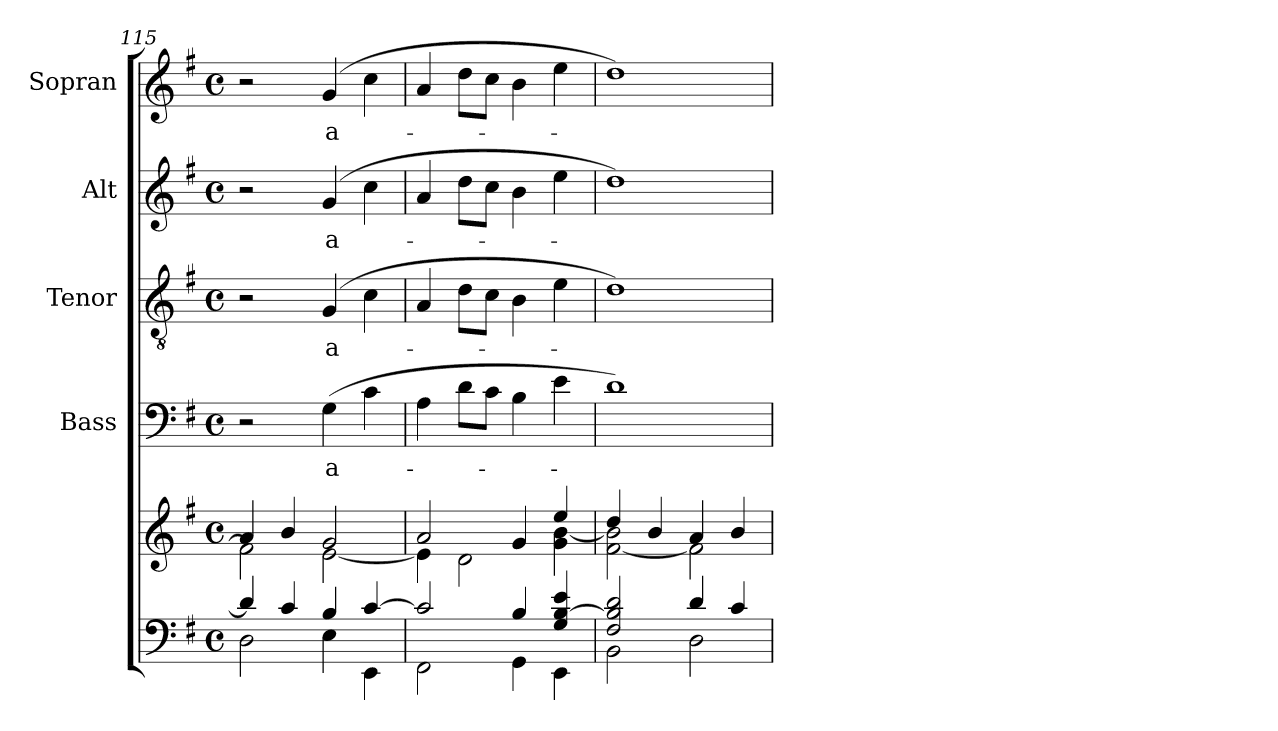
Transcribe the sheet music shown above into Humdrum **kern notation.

**kern	**kern	**kern	**text	**kern	**text	**kern	**text	**kern	**text
*part5	*part5	*part4	*part4	*part3	*part3	*part2	*part2	*part1	*part1
*staff6	*staff5	*staff4	*staff4	*staff3	*staff3	*staff2	*staff2	*staff1	*staff1
*	*	*I"Bass	*	*I"Tenor	*	*I"Alt	*	*I"Sopran	*
*	*	*I'B.	*	*I'T.	*	*I'A.	*	*I'S.	*
*clefF4	*clefG2	*clefF4	*	*clefGv2	*	*clefG2	*	*clefG2	*
*k[f#]	*k[f#]	*k[f#]	*	*k[f#]	*	*k[f#]	*	*k[f#]	*
*G:	*G:	*G:	*	*G:	*	*G:	*	*G:	*
*M4/4	*M4/4	*M4/4	*	*M4/4	*	*M4/4	*	*M4/4	*
*met(c)	*met(c)	*met(c)	*	*met(c)	*	*met(c)	*	*met(c)	*
=115	=115	=115	=115	=115	=115	=115	=115	=115	=115
*^	*^	*	*	*	*	*	*	*	*
4d/]	2D\	4a/	2f#\]	2r	.	2r	.	2r	.	2r	.
4c/	.	4b/	.	.	.	.	.	.	.	.	.
!	!	!	!	!	!LO:LY:b	!	!LO:LY:b	!	!LO:LY:b	!	!LO:LY:b
4B/	4E\	2g/	[<2e\	(>4G\	a-	(4G/	a-	(4g/	a-	(4g/	a-
[>4c/	4EE\	.	.	4c\	.	4c\	.	4cc\	.	4cc\	.
=116	=116	=116	=116	=116	=116	=116	=116	=116	=116	=116	=116
2c/]	2FF#\	2a/	4e\]	4A\	.	4A/	.	4a/	.	4a/	.
.	.	.	2d\	8d\L	.	8d\L	.	8dd\L	.	8dd\L	.
.	.	.	.	8c\J	.	8c\J	.	8cc\J	.	8cc\J	.
4B/	4GG\	4g/	.	4B\	.	4B\	.	4b\	.	4b\	.
4G/ [>4B/ 4e/	4EE\	4ee/	4g\ [<4b\	4e\	.	4e\	.	4ee\	.	4ee\	.
=117	=117	=117	=117	=117	=117	=117	=117	=117	=117	=117	=117
2F#/ 2B/] 2d/	2BB\	4dd/	[<2f#\ 2b\]	1d)	.	1d)	.	1dd)	.	1dd)	.
.	.	4b/	.	.	.	.	.	.	.	.	.
4d/	2D\	4a/	2f#\]	.	.	.	.	.	.	.	.
4c/	.	4b/	.	.	.	.	.	.	.	.	.
*v	*v	*	*	*	*	*	*	*	*	*	*
*	*v	*v	*	*	*	*	*	*	*	*
=	=	=	=	=	=	=	=	=	=
*-	*-	*-	*-	*-	*-	*-	*-	*-	*-
